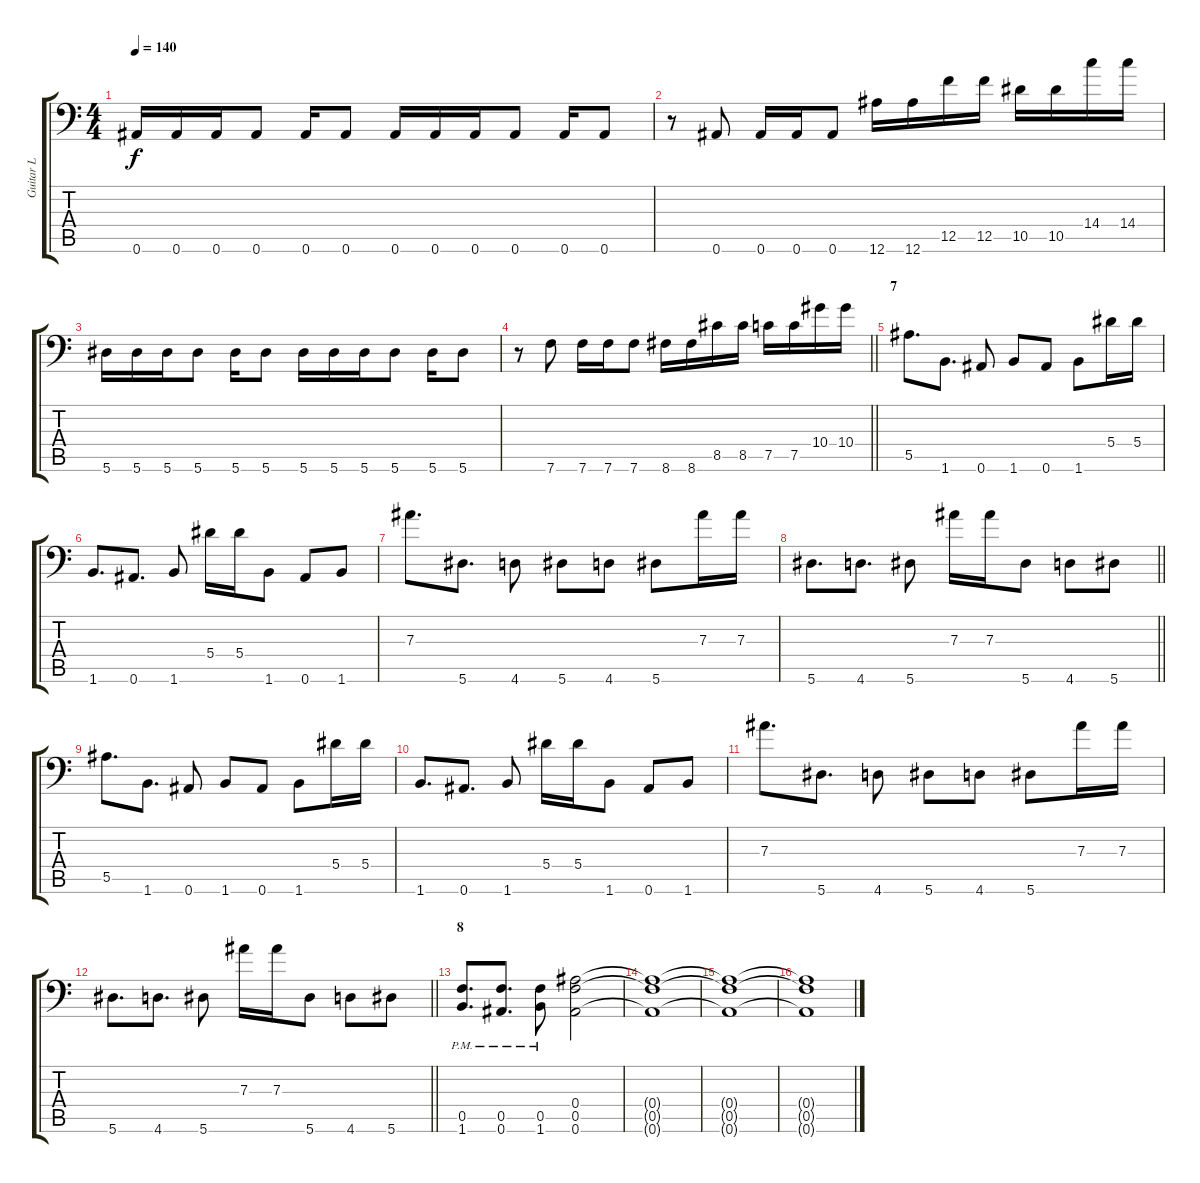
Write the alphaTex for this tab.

\track ("Guitar L" "Guitar L") {instrument distortionguitar}
\staff {score tabs}
\tuning (C4 G3 Eb3 Bb2 F2 Bb1) {hide}
\ts (4 4)
\tempo 140
\clef f4
\ks c
0.6.16{dy f} 0.6.16 0.6.16 0.6.8 0.6.16 0.6.8 0.6.16 0.6.16 0.6.16 0.6.8 0.6.16 0.6.8 |
r.8 0.6.8 0.6.16 0.6.16 0.6.8 12.6.16 12.6.16 12.5.16 12.5.16 10.5.16 10.5.16 14.4.16 14.4.16 |
5.6.16 5.6.16 5.6.16 5.6.8 5.6.16 5.6.8 5.6.16 5.6.16 5.6.16 5.6.8 5.6.16 5.6.8 |
\barLineRight lightlight
r.8 7.6.8 7.6.16 7.6.16 7.6.8 8.6.16 8.6.16 8.5.16 8.5.16 7.5.16 7.5.16 10.4.16 10.4.16 |
\section ("" "7")
5.5.8{d} 1.6.8{d} 0.6.8 1.6.8 0.6.8 1.6.8 5.4.16 5.4.16 |
1.6.8{d} 0.6.8{d} 1.6.8 5.4.16 5.4.16 1.6.8 0.6.8 1.6.8 |
7.3.8{d} 5.6.8{d} 4.6.8 5.6.8 4.6.8 5.6.8 7.3.16 7.3.16 |
\barLineRight lightlight
5.6.8{d} 4.6.8{d} 5.6.8 7.3.16 7.3.16 5.6.8 4.6.8 5.6.8 |
5.5.8{d} 1.6.8{d} 0.6.8 1.6.8 0.6.8 1.6.8 5.4.16 5.4.16 |
1.6.8{d} 0.6.8{d} 1.6.8 5.4.16 5.4.16 1.6.8 0.6.8 1.6.8 |
7.3.8{d} 5.6.8{d} 4.6.8 5.6.8 4.6.8 5.6.8 7.3.16 7.3.16 |
\barLineRight lightlight
5.6.8{d} 4.6.8{d} 5.6.8 7.3.16 7.3.16 5.6.8 4.6.8 5.6.8 |
\section ("" "8")
(0.5{pm} 1.6{pm}).8{d} (0.5{pm} 0.6{pm}).8{d} (0.5{pm} 1.6{pm}).8 (0.4 0.5 0.6).2 |
(0.4{t} 0.5{t} 0.6{t}).1 |
(0.4{t} 0.5{t} 0.6{t}).1 |
(0.4{t} 0.5{t} 0.6{t}).1
